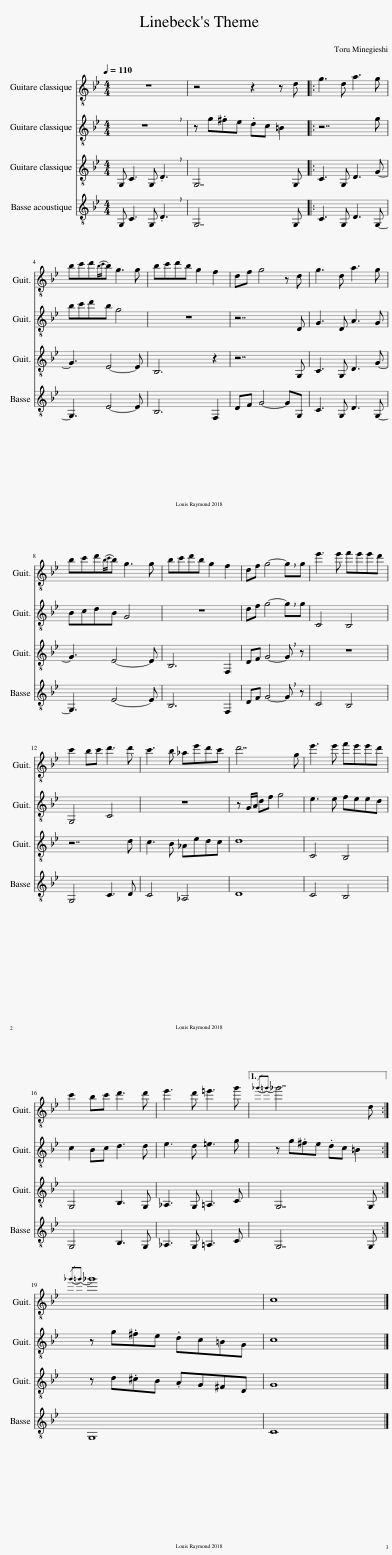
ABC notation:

X:1
%%score 1 2 3 4
L:1/8
Q:1/4=110
M:4/4
I:linebreak $
K:Bb
V:1 treble-8
V:2 treble-8
V:3 treble-8
V:4 treble-8 transpose=-12
V:1
 z8 | z4 z2 z d |: g3 d a3 g |$ bc'd'{bc'}b g3 g | bc'd'b g2 f2 | %5
 df g4 z d | g3 d a3 g |$ bc'd'{bc'}b g3 g | bc'd'b g2 f2 | df g4- !breath!gg | %10
 e'3 e' f'e'e'd' |$ c'2 bc' d'3 d' | c'3 b _ae'd'c' | d'7 g | e'3 e' f'e'e'd' |$ %15
 c'2 bc' d'3 d' | e'3 d' =e'3 g' |1({/_g'=g')} _g'7 d :|$({/_g'=g')} _g'8 | c8 |] %20
V:2
 !breath!z8 | z g.^fe .dc =B2 |: z7 g |$ bc'd'b g4 | z8 | %5
 z7 D | G3 D A3 G |$ BcdB G4 | z8 | df g4- !breath!gg | %10
 C4 B,4 |$ G,4 C4 | z8 | z G/A/ df g4 | e3 e feed |$ %15
 c2 Bc d3 d | e3 d =e3 g |1 z g.^fe .dc =B2 :|$ z g.^fe .dc=BG | c8 |] %20
V:3
 G, C3 G, !breath!.D3 | G,7 G, |: C3 G, D3 G- |$ G3 E4- E | B,6 z2 | %5
 z7 G, | C3 G, D3 G- |$ G3 E4- E | B,6 F,2 | DF G4- !breath!G z | %10
 z8 |$ z7 d | c3 B _Aedc | d8 | C4 B,4 |$ %15
 G,4 B,3 G, | _A,3 G, =A,3 C |1 G,7 G, :|$ z d.^cB .AG^FD | G8 |] %20
V:4
 G, C3 G, !breath!.D3 | G,7 G, |: C3 G, D3 G,- |$ G,3 E4- E | B,6 F,2 | %5
 DF G4- GG, | C3 G, D3 G,- |$ G,3 E4- E | B,6 F,2 | DF G4- !breath!G z | %10
 C4 B,4 |$ G,4 C3 D | C4 _A,4 | D8 | C4 B,4 |$ %15
 G,4 B,3 G, | _A,3 G, =A,3 C |1 G,7 G, :|$ G,8 | C8 |] %20
